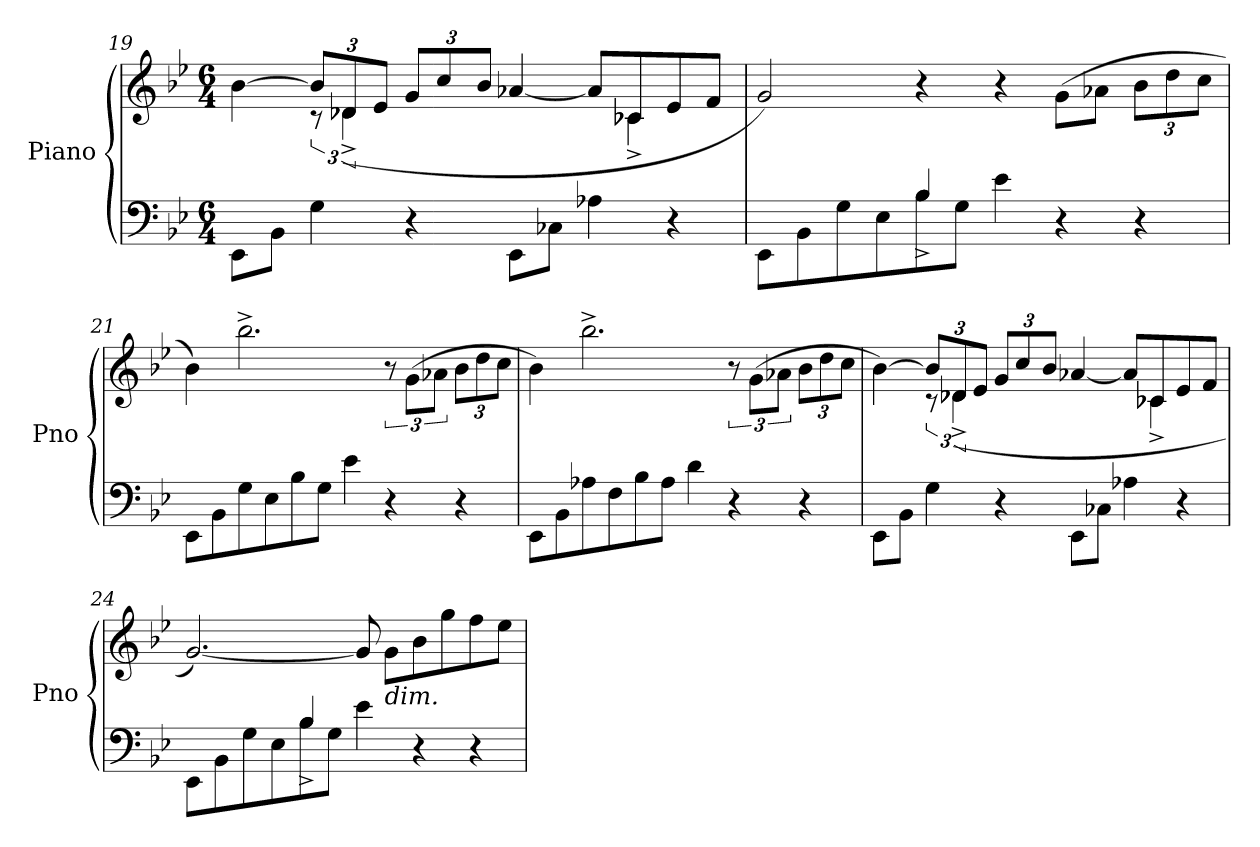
**kern	**kern
*part1	*part1
*staff2	*staff1
*I"Piano	*
*I'Pno	*
*clefF4	*clefG2
*k[b-e-]	*k[b-e-]
*M6/4	*M6/4
=19	=19
*	*^
8EE-\L	[4b-\	4ryy
8BB-\J	.	.
*	*Xbrackettup	*brackettup
4G\	12b-/L]	12r
.	12d-X/	(<6d-^\
.	12e-/J	.
*	*Xbrackettup	*
4r	12g/L	8ryy
.	12cc/	.
*	*v	*v
.	12b-/J
8EE-\L	[4a-X/
8C-X\J	.
4A-X\	8a-/L]
*	*^
.	8c-X/	4c-^\
4r	8e-/	.
.	8f/J	8ryy
*	*v	*v
!!LO:LB:g=z
=20	=20
*^	*
8EE-\L	2ryy	2g/)
8BB-\	.	.
8G\	.	.
8E-\	.	.
8B-\	4B-^/	4r
8G\J	.	.
4e-\	2.ryy	4r
4r	.	(>8g\L
.	.	8a-X\J
4r	.	12b-\L
.	.	12dd\
.	.	12cc\J
*v	*v	*
=21	=21
8EE-\L	4b-\)
8BB-\	.
8G\	2.bb-^\
8E-\	.
8B-\	.
8G\J	.
4e-\	.
*	*brackettup
4r	12r
.	(>12g\L
.	12a-X\J
*	*Xbrackettup
4r	12b-\L
.	12dd\
.	12cc\J
=22	=22
8EE-\L	4b-\)
8BB-\	.
8A-X\	2.bb-^\
8F\	.
8B-\	.
8A-\J	.
4d\	.
*	*brackettup
4r	12r
.	(>12g\L
.	12a-X\J
*	*Xbrackettup
4r	12b-\L
.	12dd\
.	12cc\J
!!LO:LB:g=z
=23	=23
*	*^
8EE-\L	[4b-\)	4ryy
8BB-\J	.	.
*	*	*brackettup
4G\	12b-/L]	12r
.	12d-X/	(<6d-^\
.	12e-/J	.
*	*Xbrackettup	*
4r	12g/L	8ryy
.	12cc/	.
*	*v	*v
.	12b-/J
8EE-\L	[4a-X/
8C-X\J	.
4A-X\	8a-/L]
*	*^
.	8c-X/	4c-^\
4r	8e-/	.
.	8f/J	8ryy
*	*v	*v
=24	=24
*^	*
8EE-\L	2ryy	[2.g/)
8BB-\	.	.
8G\	.	.
8E-\	.	.
8B-\	4B-^/	.
8G\J	.	.
4e-\	2.ryy	8g/]
!	!	!LO:TX:b:i:t=dim.
.	.	8g\L
4r	.	8b-\
.	.	8gg\
4r	.	8ff\
.	.	8ee-\J
*v	*v	*
=	=
*-	*-
